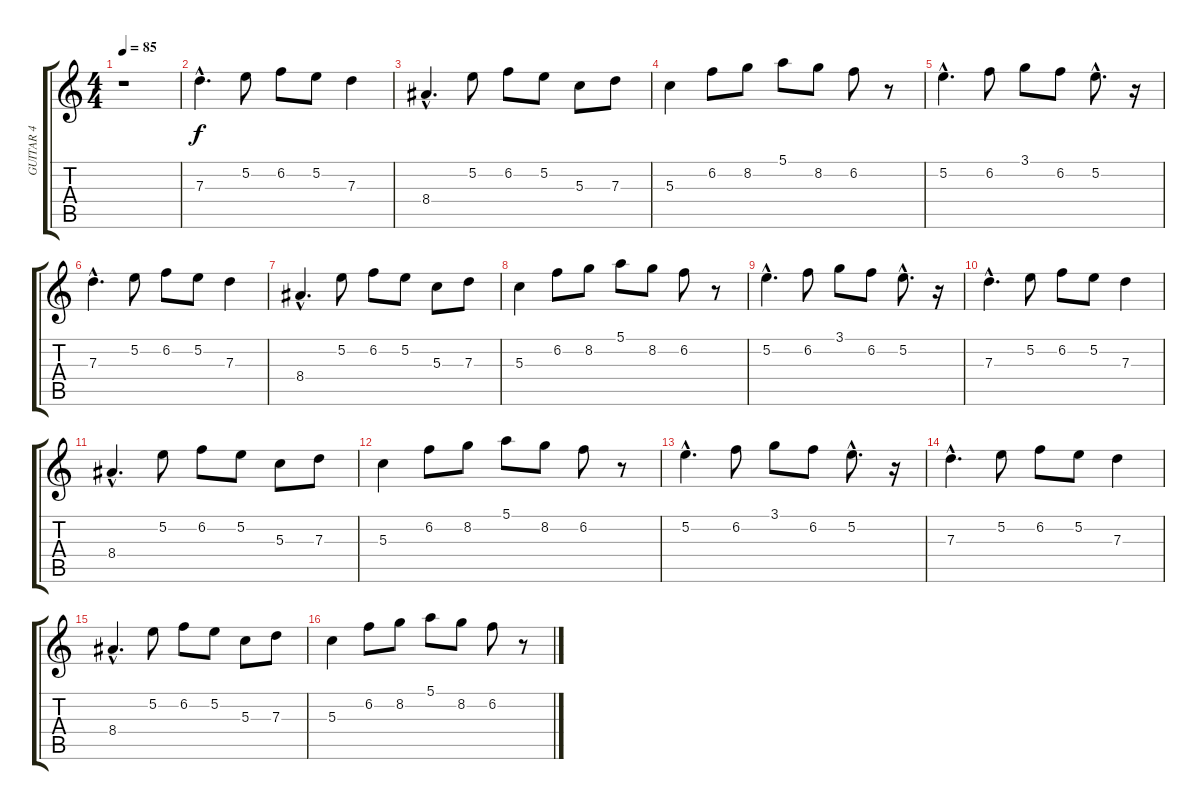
\track ("GUITAR 4" "GUITAR 4") {instrument overdrivenguitar}
\staff {score tabs}
\tuning (E4 B3 G3 D3 A2 E2) {hide}
\ts (4 4)
\tempo 85
\clef g2
\ks c
r.1{dy f} |
7.3{hac}.4{d} 5.2.8 6.2.8 5.2.8 7.3.4 |
8.4{hac}.4{d} 5.2.8 6.2.8 5.2.8 5.3.8 7.3.8 |
5.3.4 6.2.8 8.2.8 5.1.8 8.2.8 6.2.8 r.8 |
5.2{hac}.4{d} 6.2.8 3.1.8 6.2.8 5.2{hac}.8{d} r.16 |
7.3{hac}.4{d} 5.2.8 6.2.8 5.2.8 7.3.4 |
8.4{hac}.4{d} 5.2.8 6.2.8 5.2.8 5.3.8 7.3.8 |
5.3.4 6.2.8 8.2.8 5.1.8 8.2.8 6.2.8 r.8 |
5.2{hac}.4{d} 6.2.8 3.1.8 6.2.8 5.2{hac}.8{d} r.16 |
7.3{hac}.4{d} 5.2.8 6.2.8 5.2.8 7.3.4 |
8.4{hac}.4{d} 5.2.8 6.2.8 5.2.8 5.3.8 7.3.8 |
5.3.4 6.2.8 8.2.8 5.1.8 8.2.8 6.2.8 r.8 |
5.2{hac}.4{d} 6.2.8 3.1.8 6.2.8 5.2{hac}.8{d} r.16 |
7.3{hac}.4{d} 5.2.8 6.2.8 5.2.8 7.3.4 |
8.4{hac}.4{d} 5.2.8 6.2.8 5.2.8 5.3.8 7.3.8 |
5.3.4 6.2.8 8.2.8 5.1.8 8.2.8 6.2.8 r.8
